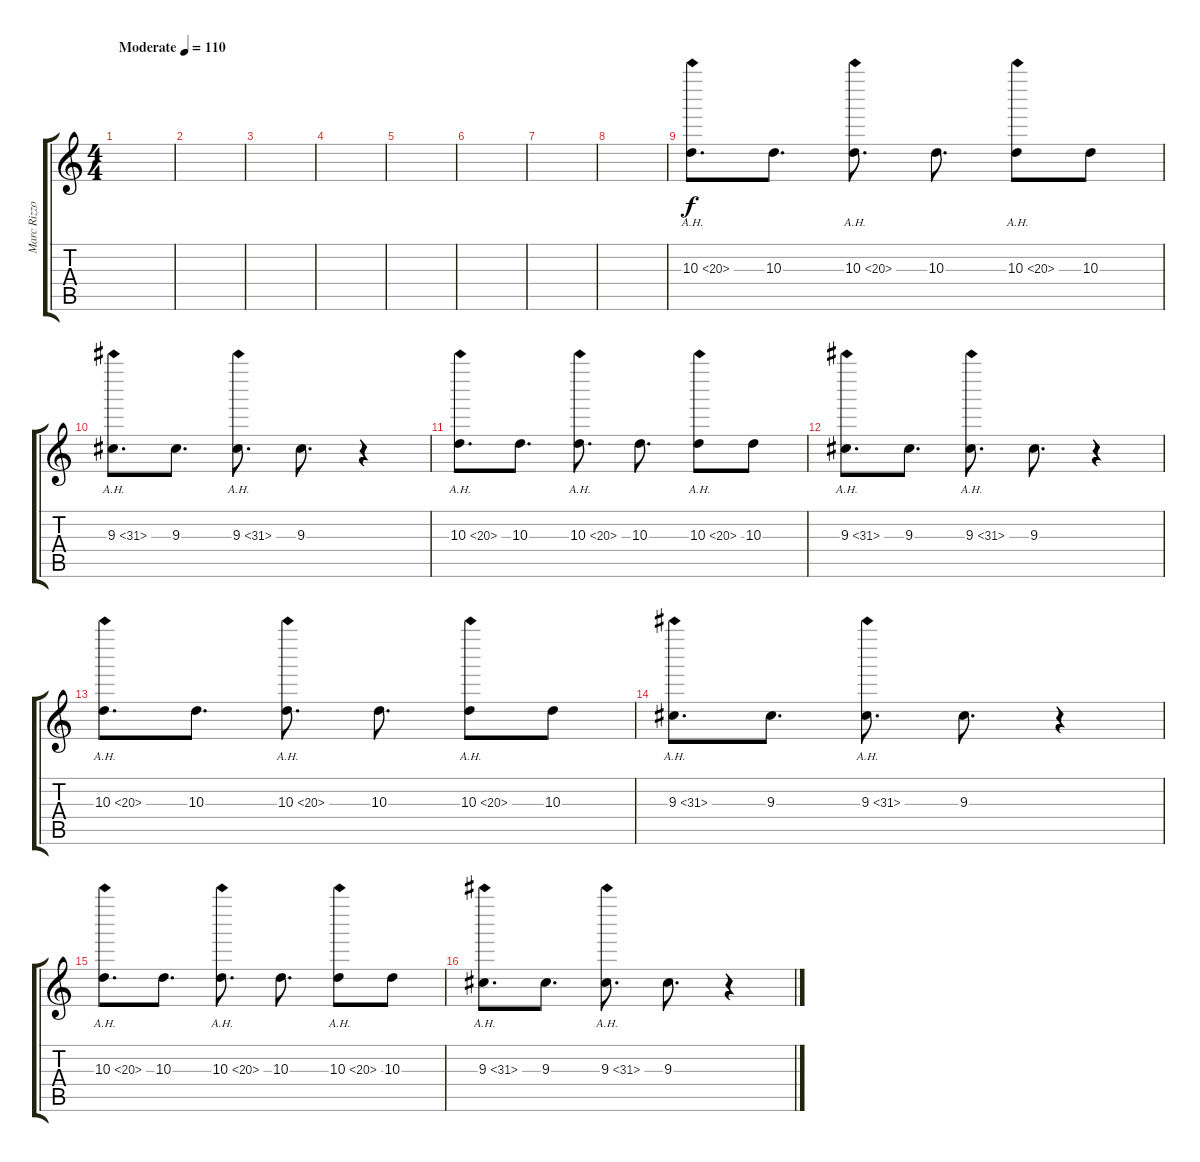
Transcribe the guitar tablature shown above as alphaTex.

\track ("Marc Rizzo" "Marc Rizzo") {instrument overdrivenguitar}
\staff {score tabs}
\tuning (Db4 Ab3 E3 B2 Gb2 B1) {hide}
\ts (4 4)
\tempo (110 "Moderate")
\clef g2
\ks c
|
|
|
|
|
|
|
|
10.3{ah 10}.8{d} 10.3.8{d} 10.3{ah 10}.8{d} 10.3.8{d} 10.3{ah 10}.8 10.3.8 |
9.3{ah 22}.8{d} 9.3.8{d} 9.3{ah 22}.8{d} 9.3.8{d} r.4 |
10.3{ah 10}.8{d} 10.3.8{d} 10.3{ah 10}.8{d} 10.3.8{d} 10.3{ah 10}.8 10.3.8 |
9.3{ah 22}.8{d} 9.3.8{d} 9.3{ah 22}.8{d} 9.3.8{d} r.4 |
10.3{ah 10}.8{d} 10.3.8{d} 10.3{ah 10}.8{d} 10.3.8{d} 10.3{ah 10}.8 10.3.8 |
9.3{ah 22}.8{d} 9.3.8{d} 9.3{ah 22}.8{d} 9.3.8{d} r.4 |
10.3{ah 10}.8{d} 10.3.8{d} 10.3{ah 10}.8{d} 10.3.8{d} 10.3{ah 10}.8 10.3.8 |
9.3{ah 22}.8{d} 9.3.8{d} 9.3{ah 22}.8{d} 9.3.8{d} r.4
